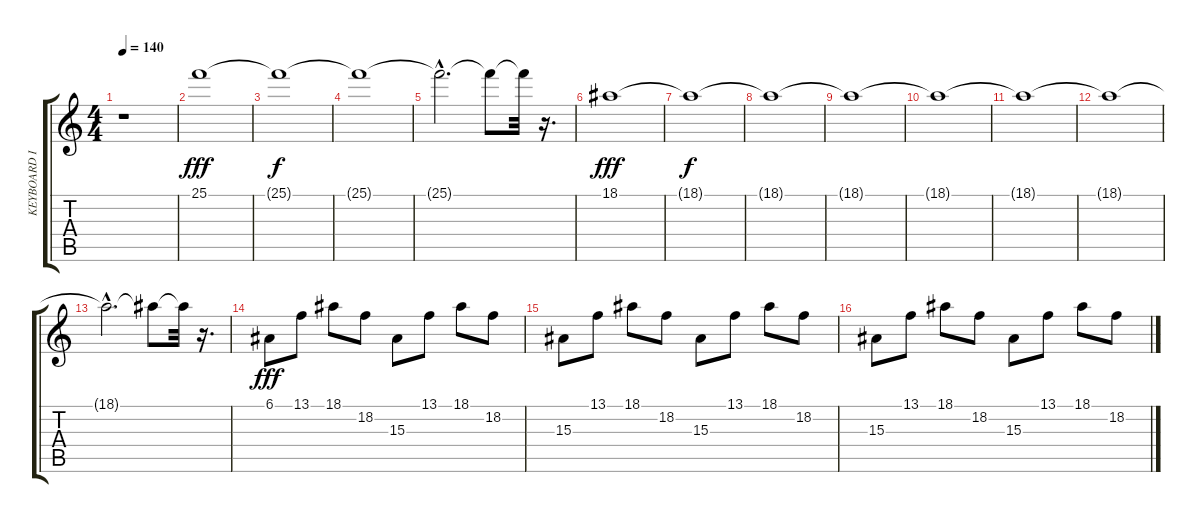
\track ("KEYBOARD I" "KEYBOARD I") {instrument stringensemble1}
\staff {score tabs}
\tuning (E4 B3 G3 D3 A2 E2) {hide}
\ts (4 4)
\tempo 140
\clef g2
\ks c
r.1{dy f} |
25.1.1{dy fff} |
25.1{t}.1{dy f} |
25.1{t}.1 |
25.1{hac t}.2{d} 25.1{t}.8 25.1{t}.32 r.16{d} |
18.1.1{dy fff} |
18.1{t}.1{dy f} |
18.1{t}.1 |
18.1{t}.1 |
18.1{t}.1 |
18.1{t}.1 |
18.1{t}.1 |
18.1{hac t}.2{d} 18.1{t}.8 18.1{t}.32 r.16{d} |
6.1.8{dy fff} 13.1.8 18.1.8 18.2.8 15.3.8 13.1.8 18.1.8 18.2.8 |
15.3.8 13.1.8 18.1.8 18.2.8 15.3.8 13.1.8 18.1.8 18.2.8 |
15.3.8 13.1.8 18.1.8 18.2.8 15.3.8 13.1.8 18.1.8 18.2.8
